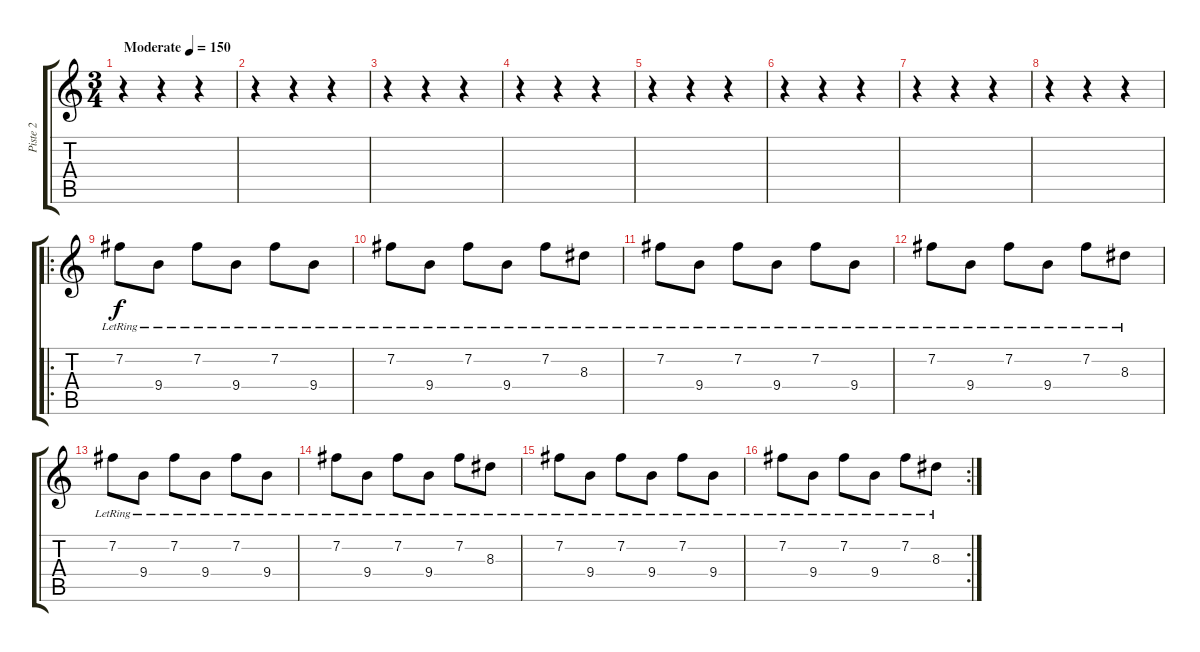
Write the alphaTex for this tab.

\track ("Piste 2" "Piste 2") {instrument electricguitarclean}
\staff {score tabs}
\tuning (E4 B3 G3 D3 A2 D2) {hide}
\ts (3 4)
\tempo (150 "Moderate")
\clef g2
\ks c
r.4{dy f instrument electricguitarclean} r.4 r.4 |
r.4 r.4 r.4 |
r.4 r.4 r.4 |
r.4 r.4 r.4 |
r.4 r.4 r.4 |
r.4 r.4 r.4 |
r.4 r.4 r.4 |
r.4 r.4 r.4 |
\ro
7.2{lr}.8 9.4{lr}.8 7.2{lr}.8 9.4{lr}.8 7.2{lr}.8 9.4{lr}.8 |
7.2{lr}.8 9.4{lr}.8 7.2{lr}.8 9.4{lr}.8 7.2{lr}.8 8.3{lr}.8 |
7.2{lr}.8 9.4{lr}.8 7.2{lr}.8 9.4{lr}.8 7.2{lr}.8 9.4{lr}.8 |
7.2{lr}.8 9.4{lr}.8 7.2{lr}.8 9.4{lr}.8 7.2{lr}.8 8.3{lr}.8 |
7.2{lr}.8 9.4{lr}.8 7.2{lr}.8 9.4{lr}.8 7.2{lr}.8 9.4{lr}.8 |
7.2{lr}.8 9.4{lr}.8 7.2{lr}.8 9.4{lr}.8 7.2{lr}.8 8.3{lr}.8 |
7.2{lr}.8 9.4{lr}.8 7.2{lr}.8 9.4{lr}.8 7.2{lr}.8 9.4{lr}.8 |
\rc 2
7.2{lr}.8 9.4{lr}.8 7.2{lr}.8 9.4{lr}.8 7.2{lr}.8 8.3{lr}.8
